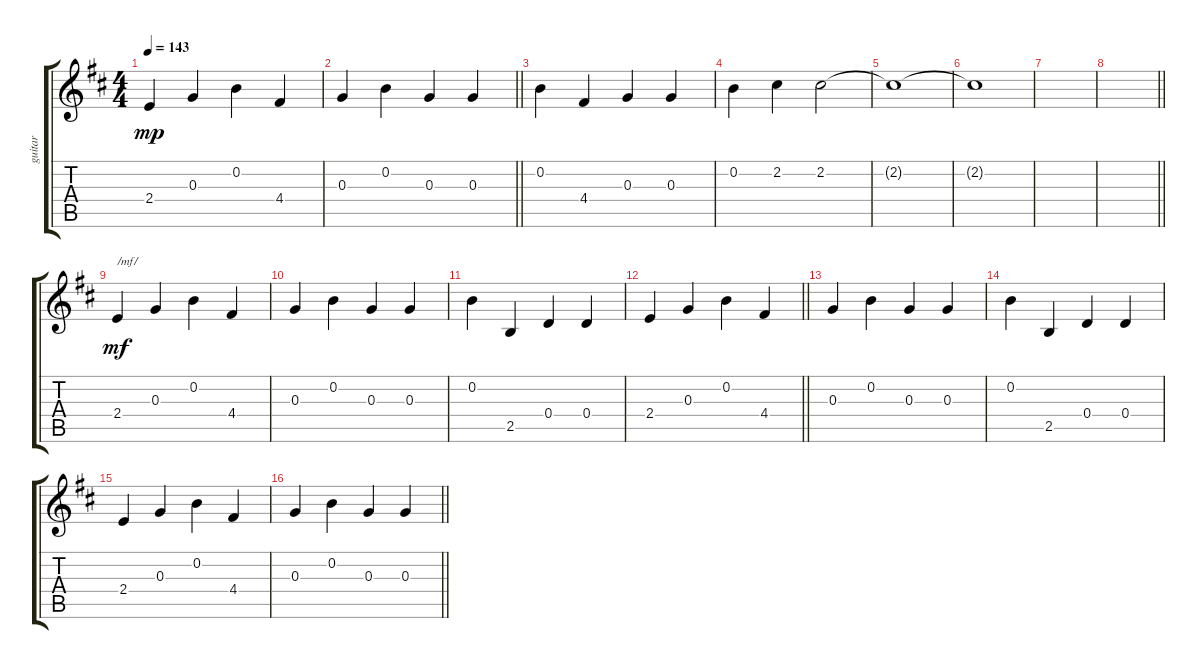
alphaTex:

\track ("guitar" "guitar") {instrument overdrivenguitar}
\staff {score tabs}
\tuning (E4 B3 G3 D3 A2 E2) {hide}
\ts (4 4)
\tempo 143
\clef g2
\ks d
2.4.4{dy mp} 0.3.4 0.2.4 4.4.4 |
\barLineRight lightlight
0.3.4 0.2.4 0.3.4 0.3.4 |
0.2.4 4.4.4 0.3.4 0.3.4 |
0.2.4 2.2.4 2.2.2 |
2.2{t}.1 |
2.2{t}.1 |
|
\barLineRight lightlight
|
2.4.4{txt "/mf/" dy mf} 0.3.4 0.2.4 4.4.4 |
0.3.4 0.2.4 0.3.4 0.3.4 |
0.2.4 2.5.4 0.4.4 0.4.4 |
\barLineRight lightlight
2.4.4 0.3.4 0.2.4 4.4.4 |
0.3.4 0.2.4 0.3.4 0.3.4 |
0.2.4 2.5.4 0.4.4 0.4.4 |
2.4.4 0.3.4 0.2.4 4.4.4 |
\barLineRight lightlight
0.3.4 0.2.4 0.3.4 0.3.4
